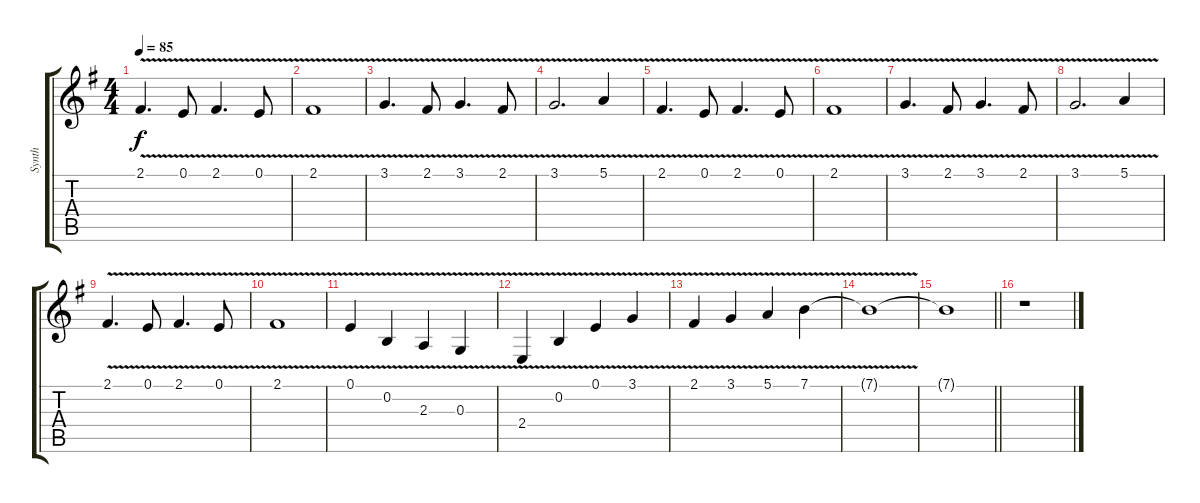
\track ("Synth" "Synth") {instrument choiraahs}
\staff {score tabs}
\tuning (E4 B3 G3 D3 A2 E2) {hide}
\ts (4 4)
\tempo 85
\clef g2
\ks g
2.1{v}.4{d dy f} 0.1{v}.8 2.1{v}.4{d} 0.1{v}.8 |
2.1{v}.1 |
3.1{v}.4{d} 2.1{v}.8 3.1{v}.4{d} 2.1{v}.8 |
3.1{v}.2{d} 5.1{v}.4 |
2.1{v}.4{d} 0.1{v}.8 2.1{v}.4{d} 0.1{v}.8 |
2.1{v}.1 |
3.1{v}.4{d} 2.1{v}.8 3.1{v}.4{d} 2.1{v}.8 |
3.1{v}.2{d} 5.1{v}.4 |
2.1{v}.4{d} 0.1{v}.8 2.1{v}.4{d} 0.1{v}.8 |
2.1{v}.1 |
0.1{v}.4 0.2{v}.4 2.3{v}.4 0.3{v}.4 |
2.4{v}.4 0.2{v}.4 0.1{v}.4 3.1{v}.4 |
2.1{v}.4 3.1{v}.4 5.1{v}.4 7.1{v}.4 |
7.1{t}.1 |
\barLineRight lightlight
7.1{t}.1 |
r.1
